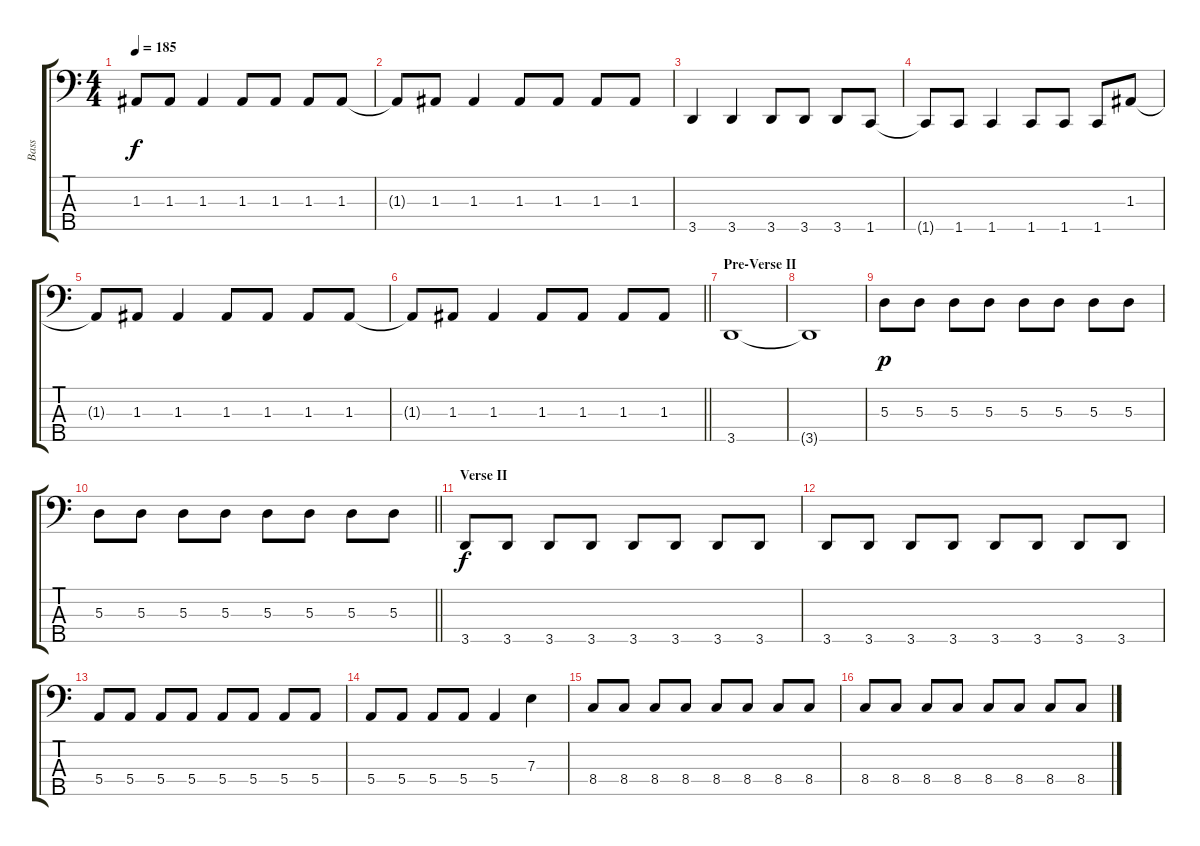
\track ("Bass" "Bass") {instrument electricbassfinger}
\staff {score tabs}
\tuning (G2 D2 A1 E1 B0) {hide}
\ts (4 4)
\tempo 185
\clef f4
\ks c
1.3{t}.8{dy f} 1.3.8 1.3.4 1.3.8 1.3.8 1.3.8 1.3.8 |
1.3{t}.8 1.3.8 1.3.4 1.3.8 1.3.8 1.3.8 1.3.8 |
3.5.4 3.5.4 3.5.8 3.5.8 3.5.8 1.5.8 |
1.5{t}.8 1.5.8 1.5.4 1.5.8 1.5.8 1.5.8 1.3.8 |
1.3{t}.8 1.3.8 1.3.4 1.3.8 1.3.8 1.3.8 1.3.8 |
\barLineRight lightlight
1.3{t}.8 1.3.8 1.3.4 1.3.8 1.3.8 1.3.8 1.3.8 |
\section ("" "Pre-Verse II")
3.5.1{volume 16} |
3.5{t}.1 |
5.3.8{dy p} 5.3.8 5.3.8 5.3.8 5.3.8 5.3.8 5.3.8 5.3.8 |
\barLineRight lightlight
5.3.8 5.3.8 5.3.8 5.3.8 5.3.8 5.3.8 5.3.8 5.3.8 |
\section ("" "Verse II")
3.5.8{dy f volume 11} 3.5.8 3.5.8 3.5.8 3.5.8 3.5.8 3.5.8 3.5.8 |
3.5.8 3.5.8 3.5.8 3.5.8 3.5.8 3.5.8 3.5.8 3.5.8 |
5.4.8 5.4.8 5.4.8 5.4.8 5.4.8 5.4.8 5.4.8 5.4.8 |
5.4.8 5.4.8 5.4.8 5.4.8 5.4.4 7.3.4 |
8.4.8 8.4.8 8.4.8 8.4.8 8.4.8 8.4.8 8.4.8 8.4.8 |
8.4.8 8.4.8 8.4.8 8.4.8 8.4.8 8.4.8 8.4.8 8.4.8
